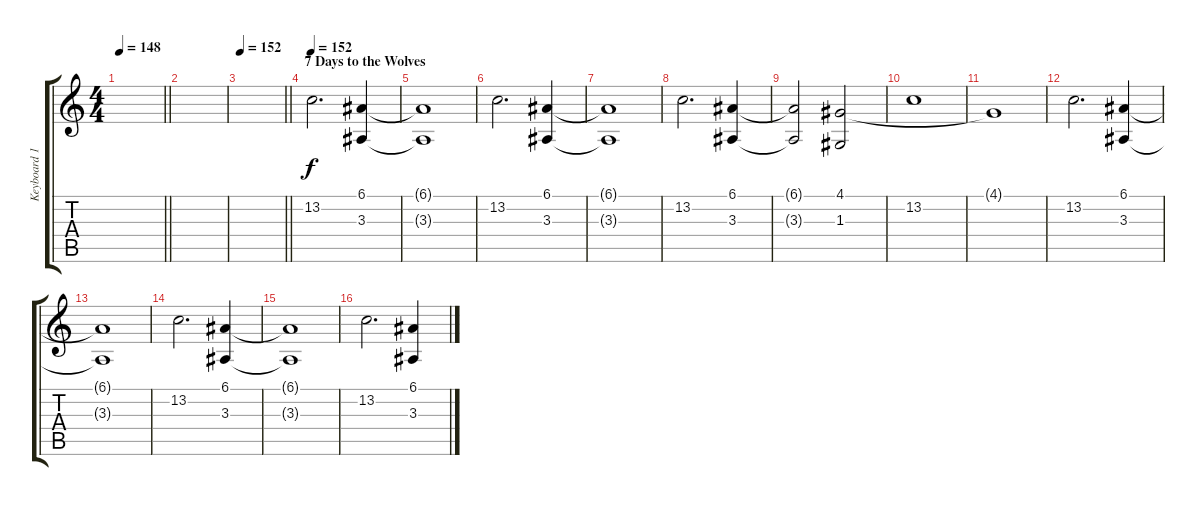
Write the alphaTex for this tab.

\track ("Keyboard 1" "Keyboard 1") {instrument stringensemble1}
\staff {score tabs}
\tuning (E4 B3 G3 D3 A2 E2) {hide}
\ts (4 4)
\tempo 148
\clef g2
\barLineRight lightlight
\ks c
|
|
\tempo 152
\barLineRight lightlight
|
\section ("" "7 Days to the Wolves")
\tempo 152
13.2.2{d} (6.1 3.3).4 |
(6.1{t} 3.3{t}).1 |
13.2.2{d} (6.1 3.3).4 |
(6.1{t} 3.3{t}).1 |
13.2.2{d} (6.1 3.3).4 |
(6.1{t} 3.3{t}).2 (4.1 1.3).2 |
13.2.1 |
4.1{t}.1 |
13.2.2{d} (6.1 3.3).4 |
(6.1{t} 3.3{t}).1 |
13.2.2{d} (6.1 3.3).4 |
(6.1{t} 3.3{t}).1 |
13.2.2{d} (6.1 3.3).4
